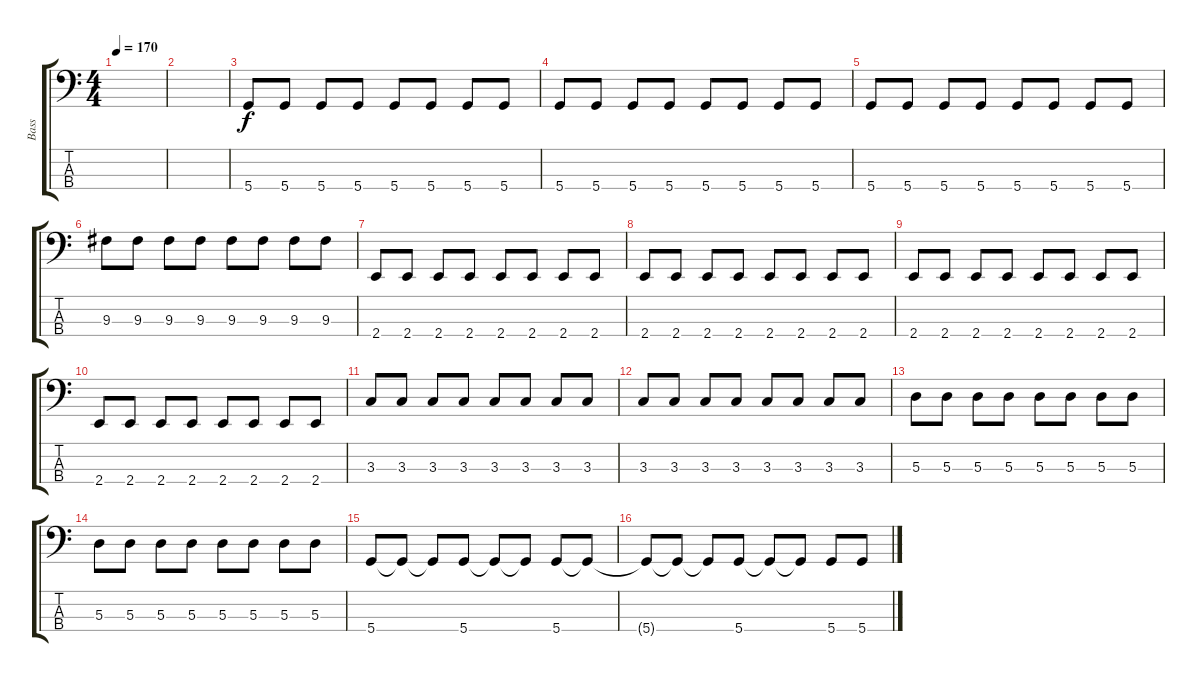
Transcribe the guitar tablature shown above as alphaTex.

\track ("Bass" "Bass") {instrument electricbassfinger}
\staff {score tabs}
\tuning (G2 D2 A1 D1) {hide}
\ts (4 4)
\tempo 170
\clef f4
\ks c
|
|
5.4.8 5.4.8 5.4.8 5.4.8 5.4.8 5.4.8 5.4.8 5.4.8 |
5.4.8 5.4.8 5.4.8 5.4.8 5.4.8 5.4.8 5.4.8 5.4.8 |
5.4.8 5.4.8 5.4.8 5.4.8 5.4.8 5.4.8 5.4.8 5.4.8 |
9.3.8 9.3.8 9.3.8 9.3.8 9.3.8 9.3.8 9.3.8 9.3.8 |
2.4.8 2.4.8 2.4.8 2.4.8 2.4.8 2.4.8 2.4.8 2.4.8 |
2.4.8 2.4.8 2.4.8 2.4.8 2.4.8 2.4.8 2.4.8 2.4.8 |
2.4.8 2.4.8 2.4.8 2.4.8 2.4.8 2.4.8 2.4.8 2.4.8 |
2.4.8 2.4.8 2.4.8 2.4.8 2.4.8 2.4.8 2.4.8 2.4.8 |
3.3.8 3.3.8 3.3.8 3.3.8 3.3.8 3.3.8 3.3.8 3.3.8 |
3.3.8 3.3.8 3.3.8 3.3.8 3.3.8 3.3.8 3.3.8 3.3.8 |
5.3.8 5.3.8 5.3.8 5.3.8 5.3.8 5.3.8 5.3.8 5.3.8 |
5.3.8 5.3.8 5.3.8 5.3.8 5.3.8 5.3.8 5.3.8 5.3.8 |
5.4.8 5.4{t}.8 5.4{t}.8 5.4.8 5.4{t}.8 5.4{t}.8 5.4.8 5.4{t}.8 |
5.4{t}.8 5.4{t}.8 5.4{t}.8 5.4.8 5.4{t}.8 5.4{t}.8 5.4.8 5.4.8
